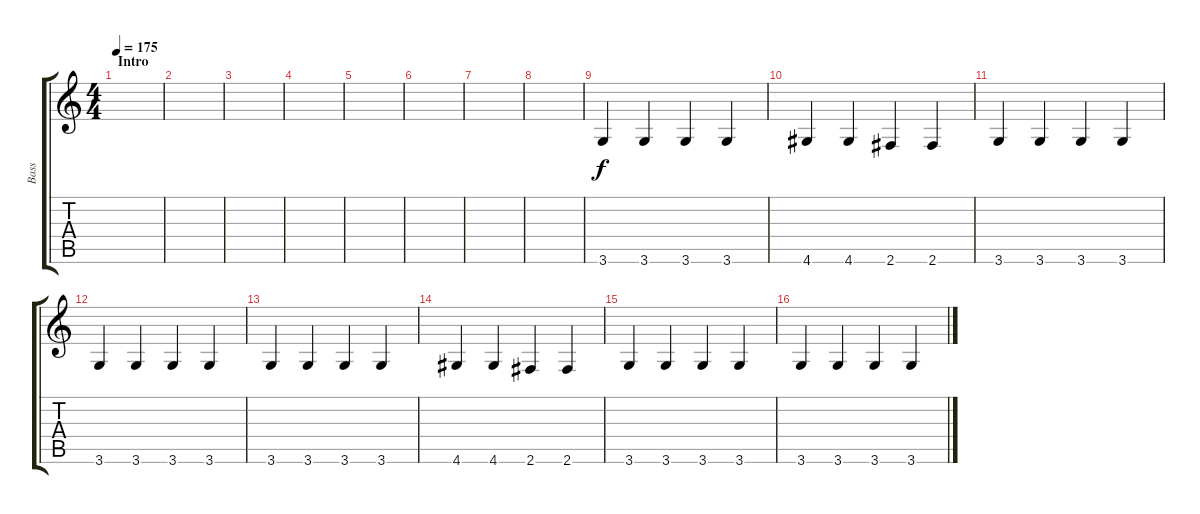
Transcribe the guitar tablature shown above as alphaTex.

\track ("Bass" "Bass") {instrument fretlessbass}
\staff {score tabs}
\tuning (E4 B3 G3 D3 A2 E2) {hide}
\ts (4 4)
\section ("" "Intro")
\tempo 175
\clef g2
\ks c
|
|
|
|
|
|
|
|
3.6.4 3.6.4 3.6.4 3.6.4 |
4.6.4 4.6.4 2.6.4 2.6.4 |
3.6.4 3.6.4 3.6.4 3.6.4 |
3.6.4 3.6.4 3.6.4 3.6.4 |
3.6.4 3.6.4 3.6.4 3.6.4 |
4.6.4 4.6.4 2.6.4 2.6.4 |
3.6.4 3.6.4 3.6.4 3.6.4 |
3.6.4 3.6.4 3.6.4 3.6.4
